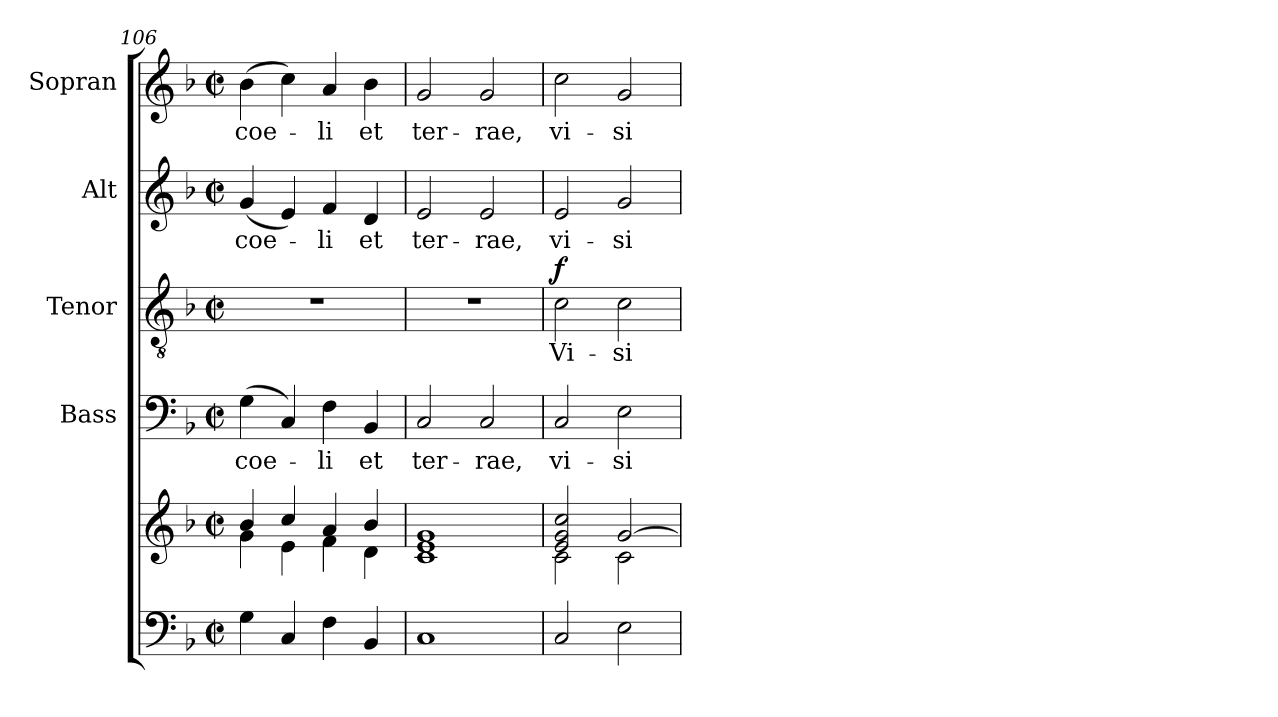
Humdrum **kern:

**kern	**kern	**kern	**text	**kern	**text	**dynam	**kern	**text	**kern	**text
*part5	*part5	*part4	*part4	*part3	*part3	*part3	*part2	*part2	*part1	*part1
*staff6	*staff5	*staff4	*staff4	*staff3	*staff3	*staff3	*staff2	*staff2	*staff1	*staff1
*	*	*I"Bass	*	*I"Tenor	*	*	*I"Alt	*	*I"Sopran	*
*	*	*I'B.	*	*I'T.	*	*	*I'A.	*	*I'S.	*
*clefF4	*clefG2	*clefF4	*	*clefGv2	*	*	*clefG2	*	*clefG2	*
*k[b-]	*k[b-]	*k[b-]	*	*k[b-]	*	*	*k[b-]	*	*k[b-]	*
*F:	*F:	*F:	*	*F:	*	*	*F:	*	*F:	*
*M2/2	*M2/2	*M2/2	*	*M2/2	*	*	*M2/2	*	*M2/2	*
*met(c|)	*met(c|)	*met(c|)	*	*met(c|)	*	*	*met(c|)	*	*met(c|)	*
=106	=106	=106	=106	=106	=106	=106	=106	=106	=106	=106
*	*^	*	*	*	*	*	*	*	*	*
!	!	!	!	!LO:LY:b	!	!	!	!	!LO:LY:b	!	!LO:LY:b
4G\	4b-/	4g\	(>4G\	coe-	1r	.	.	(<4g/	coe-	(>4b-\	coe-
4C/	4cc/	4e\	4C/)	.	.	.	.	4e/)	.	4cc\)	.
!	!	!	!	!LO:LY:b	!	!	!	!	!LO:LY:b	!	!LO:LY:b
4F\	4a/	4f\	4F\	-li	.	.	.	4f/	-li	4a/	-li
!	!	!	!	!LO:LY:b	!	!	!	!	!LO:LY:b	!	!LO:LY:b
4BB-/	4b-/	4d\	4BB-/	et	.	.	.	4d/	et	4b-\	et
=107	=107	=107	=107	=107	=107	=107	=107	=107	=107	=107	=107
!	!	!	!	!LO:LY:b	!	!	!	!	!LO:LY:b	!	!LO:LY:b
1C	1e 1g	1c	2C/	ter-	1r	.	.	2e/	ter-	2g/	ter-
!	!	!	!	!LO:LY:b	!	!	!	!	!LO:LY:b	!	!LO:LY:b
.	.	.	2C/	-rae,	.	.	.	2e/	-rae,	2g/	-rae,
=108	=108	=108	=108	=108	=108	=108	=108	=108	=108	=108	=108
!	!	!	!	!LO:LY:b	!	!LO:LY:b	!LO:DY:a	!	!LO:LY:b	!	!LO:LY:b
2C/	2e/ 2g/ 2cc/	2c\	2C/	vi-	2c\	Vi-	f	2e/	vi-	2cc\	vi-
!	!	!	!	!LO:LY:b	!	!LO:LY:b	!	!	!LO:LY:b	!	!LO:LY:b
2E\	[>2g/	2c\	2E\	-si-	2c\	-si-	.	2g/	-si-	2g/	-si-
*	*v	*v	*	*	*	*	*	*	*	*	*
=	=	=	=	=	=	=	=	=	=	=
*-	*-	*-	*-	*-	*-	*-	*-	*-	*-	*-
